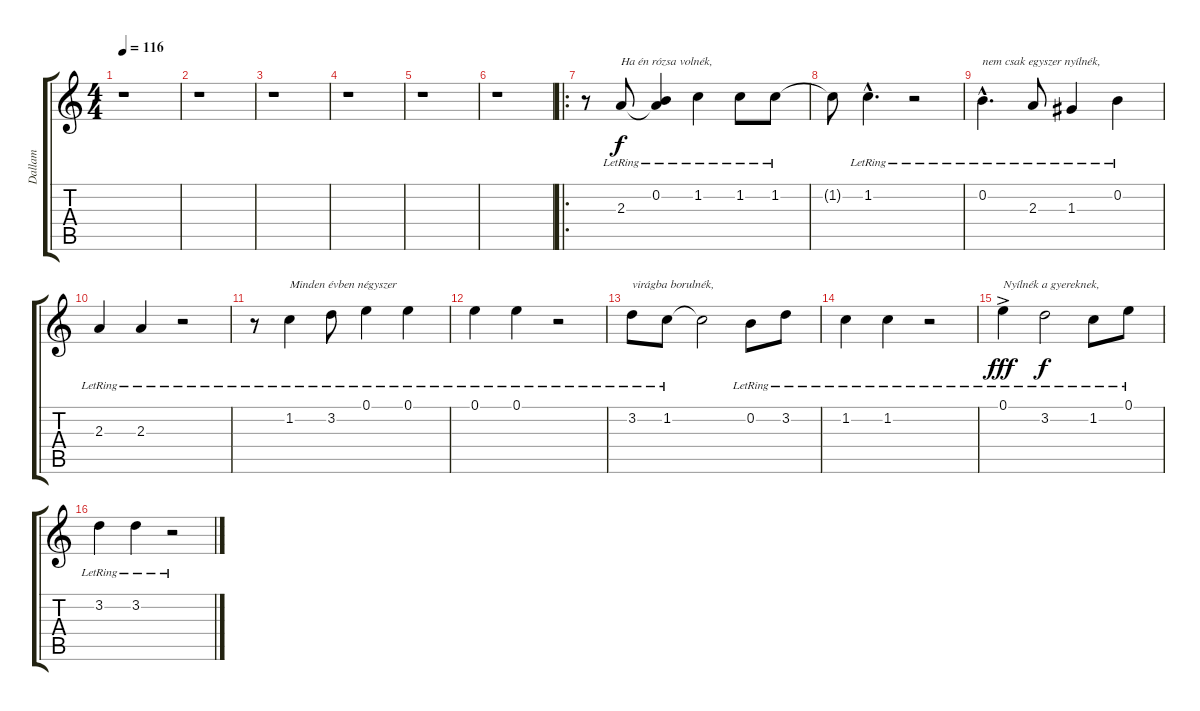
\track ("Dallam" "Dallam") {instrument electricguitarjazz}
\staff {score tabs}
\tuning (E4 B3 G3 D3 A2 E2) {hide}
\ts (4 4)
\tempo 116
\clef g2
\ks c
r.1{dy f instrument electricguitarjazz} |
r.1 |
r.1 |
r.1 |
r.1 |
r.1 |
\ro
r.8 2.3{lr}.8{txt "Ha én rózsa volnék,"} (0.2{lr} 2.3{t}).4 1.2{lr}.4 1.2{lr}.8 1.2{lr}.8 |
1.2{t}.8 1.2{hac lr}.4{d} r.2 |
0.2{hac lr}.4{d txt "nem csak egyszer nyílnék,"} 2.3{lr}.8 1.3{lr}.4 0.2{lr}.4 |
2.3{lr}.4 2.3{lr}.4 r.2 |
r.8 1.2{lr}.4{txt "Minden évben négyszer"} 3.2{lr}.8 0.1{lr}.4 0.1{lr}.4 |
0.1{lr}.4 0.1{lr}.4 r.2 |
3.2{lr}.8{txt "virágba borulnék,"} 1.2{lr}.8 1.2{t}.2 0.2{lr}.8 3.2{lr}.8 |
1.2{lr}.4 1.2{lr}.4 r.2 |
0.1{ac lr}.4{txt "Nyílnék a gyereknek," dy fff} 3.2{lr}.2{dy f} 1.2{lr}.8 0.1{lr}.8 |
3.2{lr}.4 3.2{lr}.4 r.2
